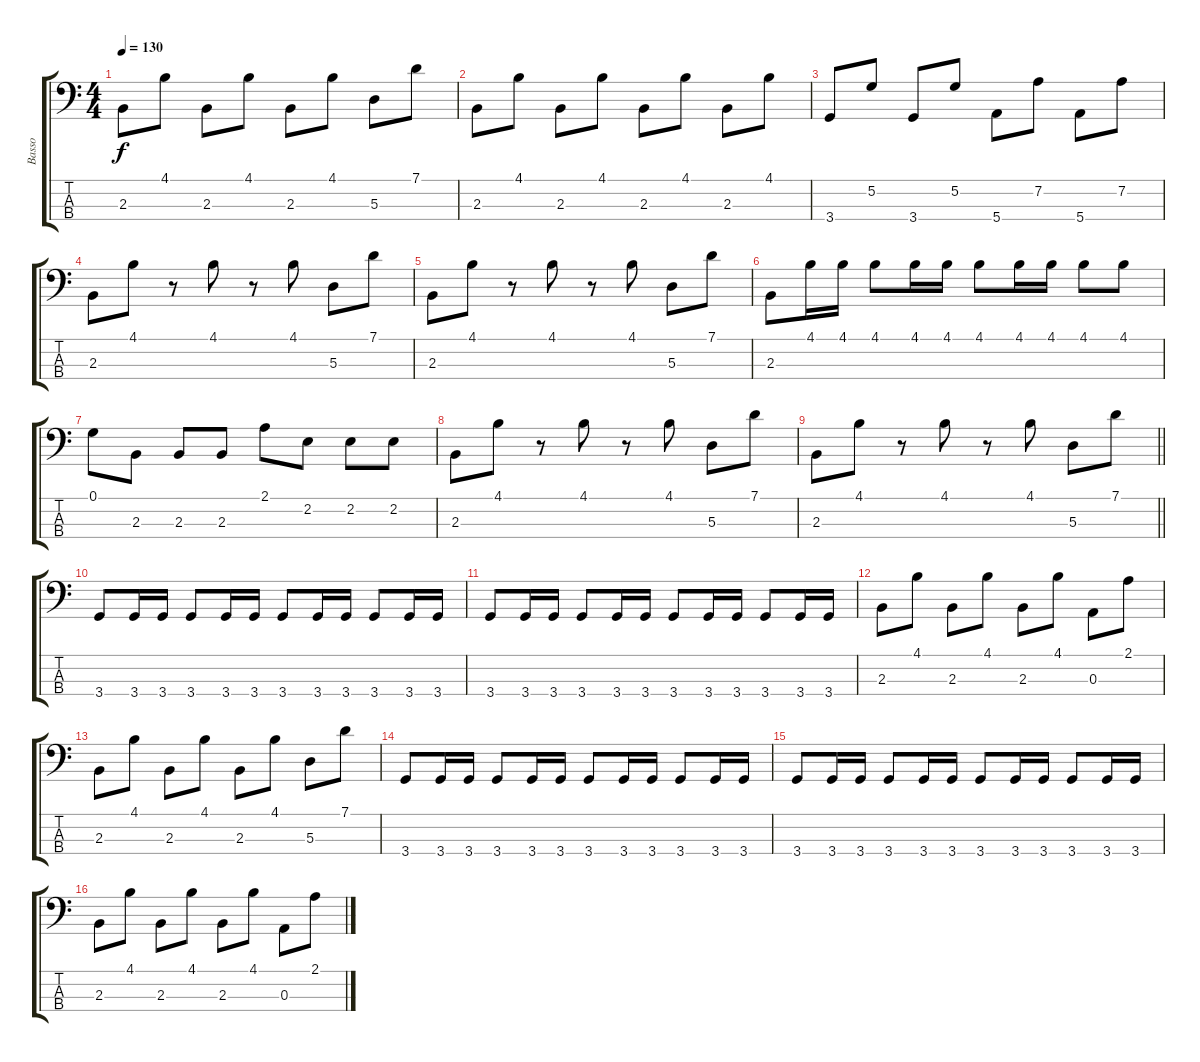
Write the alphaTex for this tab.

\track ("Basso" "Basso") {solo instrument electricbasspick}
\staff {score tabs}
\tuning (G2 D2 A1 E1) {hide}
\ts (4 4)
\tempo 130
\clef f4
\ks c
2.3.8{dy f} 4.1.8 2.3.8 4.1.8 2.3.8 4.1.8 5.3.8 7.1.8 |
2.3.8 4.1.8 2.3.8 4.1.8 2.3.8 4.1.8 2.3.8 4.1.8 |
3.4.8 5.2.8 3.4.8 5.2.8 5.4.8 7.2.8 5.4.8 7.2.8 |
2.3.8 4.1.8 r.8 4.1.8 r.8 4.1.8 5.3.8 7.1.8 |
2.3.8 4.1.8 r.8 4.1.8 r.8 4.1.8 5.3.8 7.1.8 |
2.3.8 4.1.16 4.1.16 4.1.8 4.1.16 4.1.16 4.1.8 4.1.16 4.1.16 4.1.8 4.1.8 |
0.1.8 2.3.8 2.3.8 2.3.8 2.1.8 2.2.8 2.2.8 2.2.8 |
2.3.8 4.1.8 r.8 4.1.8 r.8 4.1.8 5.3.8 7.1.8 |
\barLineRight lightlight
2.3.8 4.1.8 r.8 4.1.8 r.8 4.1.8 5.3.8 7.1.8 |
3.4.8 3.4.16 3.4.16 3.4.8 3.4.16 3.4.16 3.4.8 3.4.16 3.4.16 3.4.8 3.4.16 3.4.16 |
3.4.8 3.4.16 3.4.16 3.4.8 3.4.16 3.4.16 3.4.8 3.4.16 3.4.16 3.4.8 3.4.16 3.4.16 |
2.3.8 4.1.8 2.3.8 4.1.8 2.3.8 4.1.8 0.3.8 2.1.8 |
2.3.8 4.1.8 2.3.8 4.1.8 2.3.8 4.1.8 5.3.8 7.1.8 |
3.4.8 3.4.16 3.4.16 3.4.8 3.4.16 3.4.16 3.4.8 3.4.16 3.4.16 3.4.8 3.4.16 3.4.16 |
3.4.8 3.4.16 3.4.16 3.4.8 3.4.16 3.4.16 3.4.8 3.4.16 3.4.16 3.4.8 3.4.16 3.4.16 |
2.3.8 4.1.8 2.3.8 4.1.8 2.3.8 4.1.8 0.3.8 2.1.8
